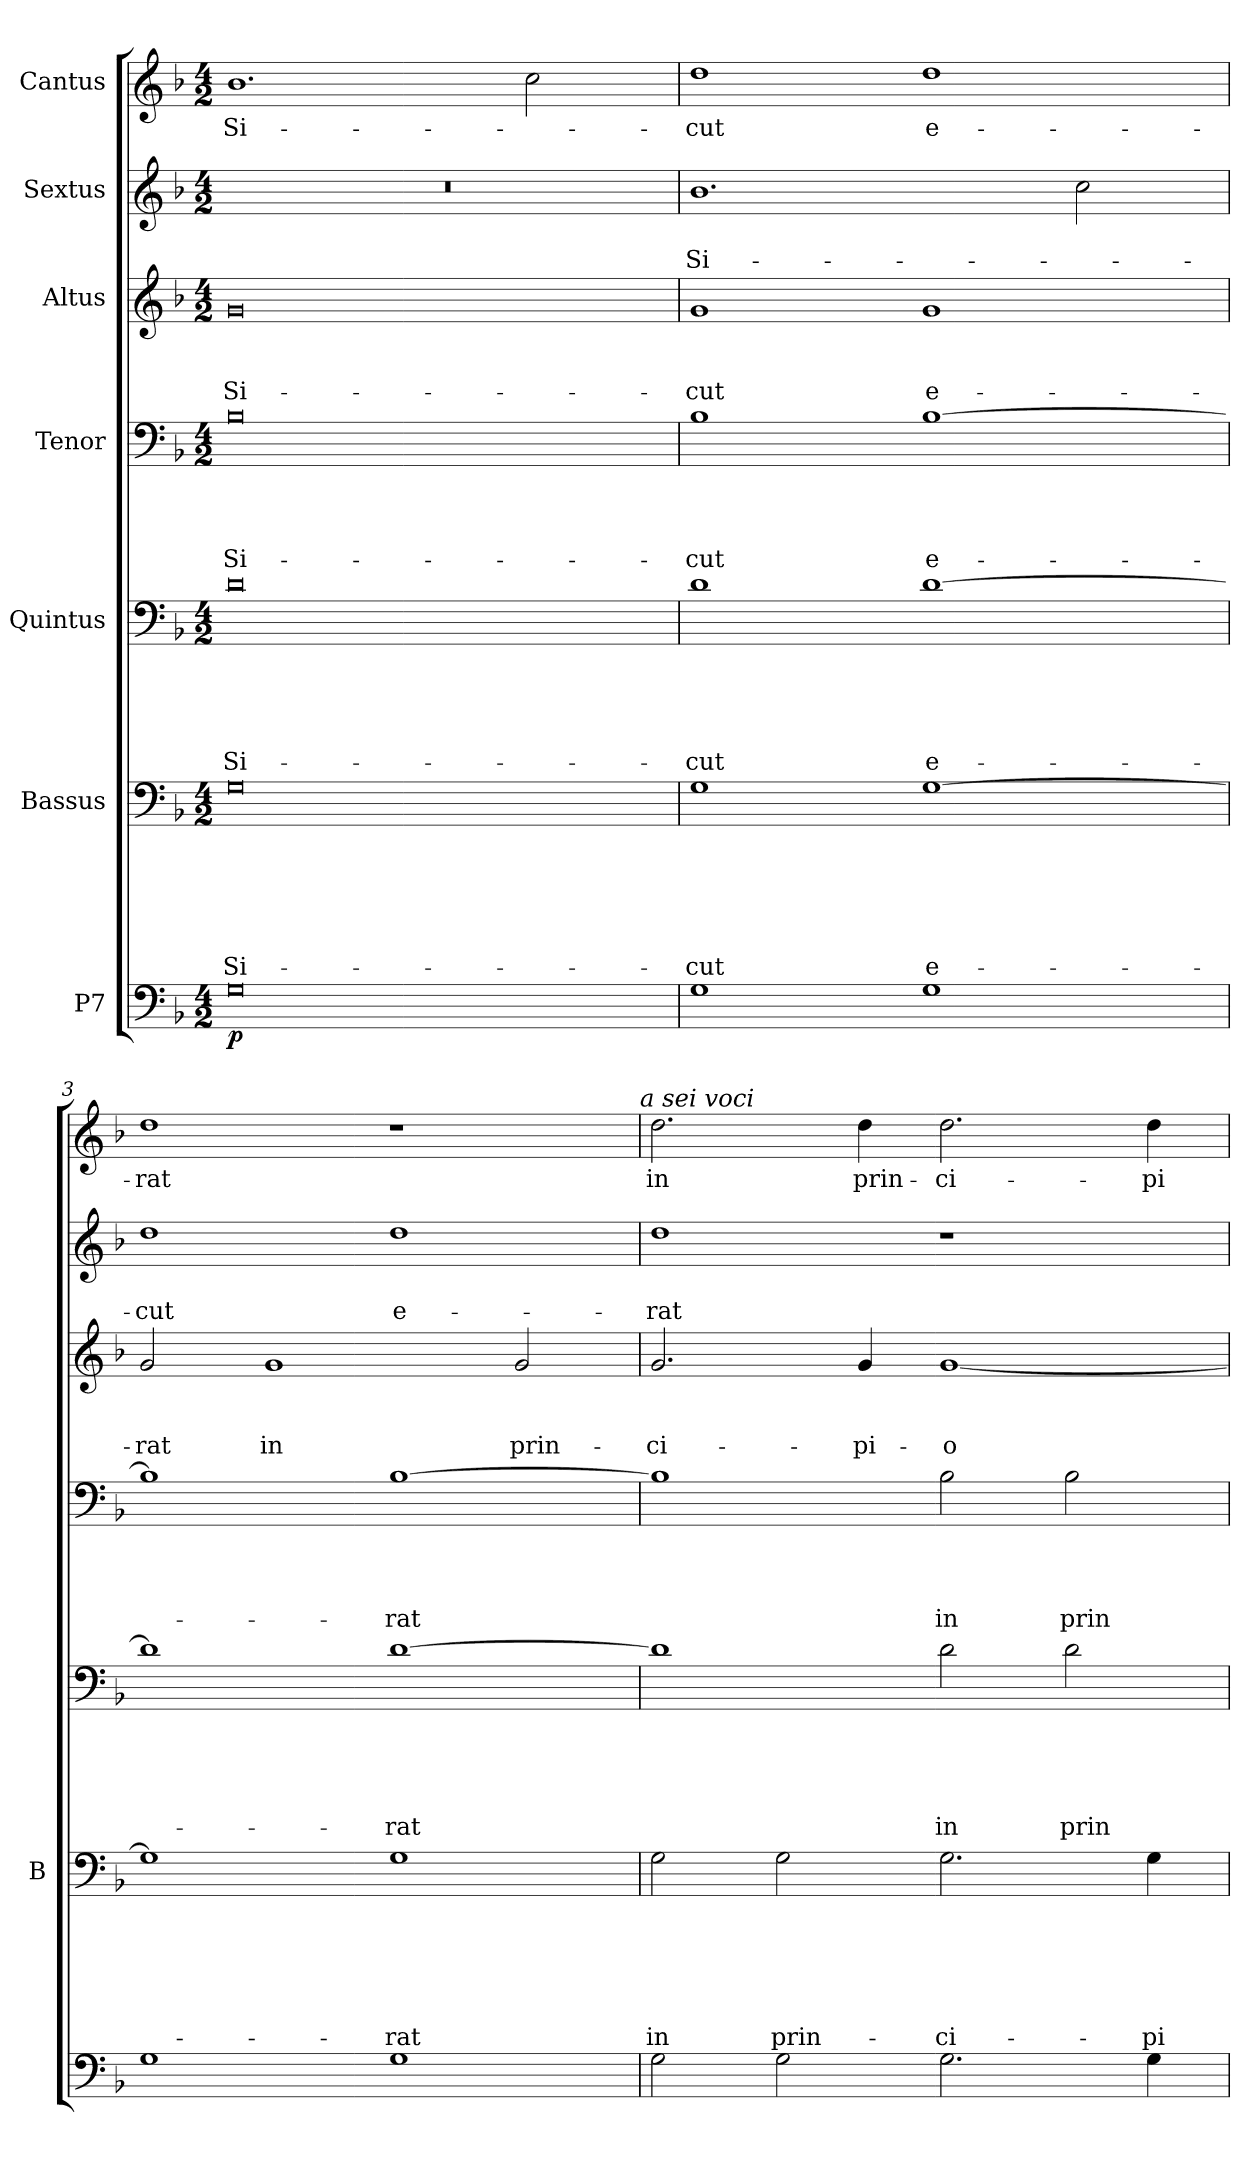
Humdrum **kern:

**kern	**dynam	**kern	**text	**text	**text	**text	**text	**text	**kern	**text	**text	**text	**text	**text	**kern	**text	**text	**text	**text	**kern	**text	**text	**text	**kern	**text	**text	**kern	**text
*part7	*part7	*part6	*part6	*part6	*part6	*part6	*part6	*part6	*part5	*part5	*part5	*part5	*part5	*part5	*part4	*part4	*part4	*part4	*part4	*part3	*part3	*part3	*part3	*part2	*part2	*part2	*part1	*part1
*staff7	*staff7	*staff6	*staff6	*staff6	*staff6	*staff6	*staff6	*staff6	*staff5	*staff5	*staff5	*staff5	*staff5	*staff5	*staff4	*staff4	*staff4	*staff4	*staff4	*staff3	*staff3	*staff3	*staff3	*staff2	*staff2	*staff2	*staff1	*staff1
*I"P7	*	*I"Bassus	*	*	*	*	*	*	*I"Quintus	*	*	*	*	*	*I"Tenor	*	*	*	*	*I"Altus	*	*	*	*I"Sextus	*	*	*I"Cantus	*
*	*	*I'B	*	*	*	*	*	*	*	*	*	*	*	*	*	*	*	*	*	*	*	*	*	*	*	*	*	*
*clefF4	*	*clefF4	*	*	*	*	*	*	*clefF4	*	*	*	*	*	*clefF4	*	*	*	*	*clefG2	*	*	*	*clefG2	*	*	*clefG2	*
*k[b-]	*	*k[b-]	*	*	*	*	*	*	*k[b-]	*	*	*	*	*	*k[b-]	*	*	*	*	*k[b-]	*	*	*	*k[b-]	*	*	*k[b-]	*
*F:	*	*F:	*	*	*	*	*	*	*F:	*	*	*	*	*	*F:	*	*	*	*	*F:	*	*	*	*F:	*	*	*F:	*
*M4/2	*	*M4/2	*	*	*	*	*	*	*M4/2	*	*	*	*	*	*M4/2	*	*	*	*	*M4/2	*	*	*	*M4/2	*	*	*M4/2	*
*MM240	*	*MM240	*	*	*	*	*	*	*MM240	*	*	*	*	*	*MM240	*	*	*	*	*MM240	*	*	*	*MM240	*	*	*MM240	*
=1	=1	=1	=1	=1	=1	=1	=1	=1	=1	=1	=1	=1	=1	=1	=1	=1	=1	=1	=1	=1	=1	=1	=1	=1	=1	=1	=1	=1
!	!LO:DY:b	!	!	!	!	!	!	!LO:LY:b	!	!	!	!	!	!LO:LY:b	!	!	!	!	!LO:LY:b	!	!	!	!LO:LY:b	!LO:N:vis=1	!	!	!	!LO:LY:b
0G	p	0G	.	.	.	.	.	Si-	0d	.	.	.	.	Si-	0B-	.	.	.	Si-	0g	.	.	Si-	0r	.	.	1.b-	Si-
.	.	.	.	.	.	.	.	.	.	.	.	.	.	.	.	.	.	.	.	.	.	.	.	.	.	.	2cc\	.
=2	=2	=2	=2	=2	=2	=2	=2	=2	=2	=2	=2	=2	=2	=2	=2	=2	=2	=2	=2	=2	=2	=2	=2	=2	=2	=2	=2	=2
!	!	!	!	!	!	!	!	!LO:LY:b	!	!	!	!	!	!LO:LY:b	!	!	!	!	!LO:LY:b	!	!	!	!LO:LY:b	!	!	!LO:LY:b	!	!LO:LY:b
1G	.	1G	.	.	.	.	.	-cut	1d	.	.	.	.	-cut	1B-	.	.	.	-cut	1g	.	.	-cut	1.b-	.	Si-	1dd	-cut
!	!	!	!	!	!	!	!	!LO:LY:b	!	!	!	!	!	!LO:LY:b	!	!	!	!	!LO:LY:b	!	!	!	!LO:LY:b	!	!	!	!	!LO:LY:b
1G	.	[>1G	.	.	.	.	.	e-	[<1d	.	.	.	.	e-	[<1B-	.	.	.	e-	1g	.	.	e-	.	.	.	1dd	e-
.	.	.	.	.	.	.	.	.	.	.	.	.	.	.	.	.	.	.	.	.	.	.	.	2cc\	.	.	.	.
=3	=3	=3	=3	=3	=3	=3	=3	=3	=3	=3	=3	=3	=3	=3	=3	=3	=3	=3	=3	=3	=3	=3	=3	=3	=3	=3	=3	=3
!	!	!	!	!	!	!	!	!	!	!	!	!	!	!	!	!	!	!	!	!	!	!	!LO:LY:b	!	!	!LO:LY:b	!	!LO:LY:b
1G	.	1G]	.	.	.	.	.	.	1d]	.	.	.	.	.	1B-]	.	.	.	.	2g/	.	.	-rat	1dd	.	-cut	1dd	-rat
!	!	!	!	!	!	!	!	!	!	!	!	!	!	!	!	!	!	!	!	!	!	!	!LO:LY:b	!	!	!	!	!
.	.	.	.	.	.	.	.	.	.	.	.	.	.	.	.	.	.	.	.	1g	.	.	in	.	.	.	.	.
!	!	!	!	!	!	!	!	!LO:LY:b	!	!	!	!	!	!LO:LY:b	!	!	!	!	!LO:LY:b	!	!	!	!	!	!	!LO:LY:b	!	!
1G	.	1G	.	.	.	.	.	-rat	[<1d	.	.	.	.	-rat	[<1B-	.	.	.	-rat	.	.	.	.	1dd	.	e-	1r	.
!	!	!	!	!	!	!	!	!	!	!	!	!	!	!	!	!	!	!	!	!	!	!	!LO:LY:b	!	!	!	!	!
.	.	.	.	.	.	.	.	.	.	.	.	.	.	.	.	.	.	.	.	2g/	.	.	prin-	.	.	.	.	.
!	!	!	!	!	!	!	!	!	!	!	!	!	!	!	!	!	!	!	!	!	!	!	!	!	!	!	!LO:TX:a:i:t=a sei voci	!
=4	=4	=4	=4	=4	=4	=4	=4	=4	=4	=4	=4	=4	=4	=4	=4	=4	=4	=4	=4	=4	=4	=4	=4	=4	=4	=4	=4	=4
!	!	!	!	!	!	!	!	!LO:LY:b	!	!	!	!	!	!	!	!	!	!	!	!	!	!	!LO:LY:b	!	!	!LO:LY:b	!	!LO:LY:b
2G\	.	2G\	.	.	.	.	.	in	1d]	.	.	.	.	.	1B-]	.	.	.	.	2.g/	.	.	-ci-	1dd	.	-rat	2.dd\	in
!	!	!	!	!	!	!	!	!LO:LY:b	!	!	!	!	!	!	!	!	!	!	!	!	!	!	!	!	!	!	!	!
2G\	.	2G\	.	.	.	.	.	prin-	.	.	.	.	.	.	.	.	.	.	.	.	.	.	.	.	.	.	.	.
!	!	!	!	!	!	!	!	!	!	!	!	!	!	!	!	!	!	!	!	!	!	!	!LO:LY:b	!	!	!	!	!LO:LY:b
.	.	.	.	.	.	.	.	.	.	.	.	.	.	.	.	.	.	.	.	4g/	.	.	-pi-	.	.	.	4dd\	prin-
!	!	!	!	!	!	!	!	!LO:LY:b	!	!	!	!	!	!LO:LY:b	!	!	!	!	!LO:LY:b	!	!	!	!LO:LY:b	!	!	!	!	!LO:LY:b
2.G\	.	2.G\	.	.	.	.	.	-ci-	2d\	.	.	.	.	in	2B-\	.	.	.	in	[<1g	.	.	-o	1r	.	.	2.dd\	-ci-
!	!	!	!	!	!	!	!	!	!	!	!	!	!	!LO:LY:b	!	!	!	!	!LO:LY:b	!	!	!	!	!	!	!	!	!
.	.	.	.	.	.	.	.	.	2d\	.	.	.	.	prin-	2B-\	.	.	.	prin-	.	.	.	.	.	.	.	.	.
!	!	!	!	!	!	!	!	!LO:LY:b	!	!	!	!	!	!	!	!	!	!	!	!	!	!	!	!	!	!	!	!LO:LY:b
4G\	.	4G\	.	.	.	.	.	-pi-	.	.	.	.	.	.	.	.	.	.	.	.	.	.	.	.	.	.	4dd\	-pi-
=	=	=	=	=	=	=	=	=	=	=	=	=	=	=	=	=	=	=	=	=	=	=	=	=	=	=	=	=
*-	*-	*-	*-	*-	*-	*-	*-	*-	*-	*-	*-	*-	*-	*-	*-	*-	*-	*-	*-	*-	*-	*-	*-	*-	*-	*-	*-	*-
